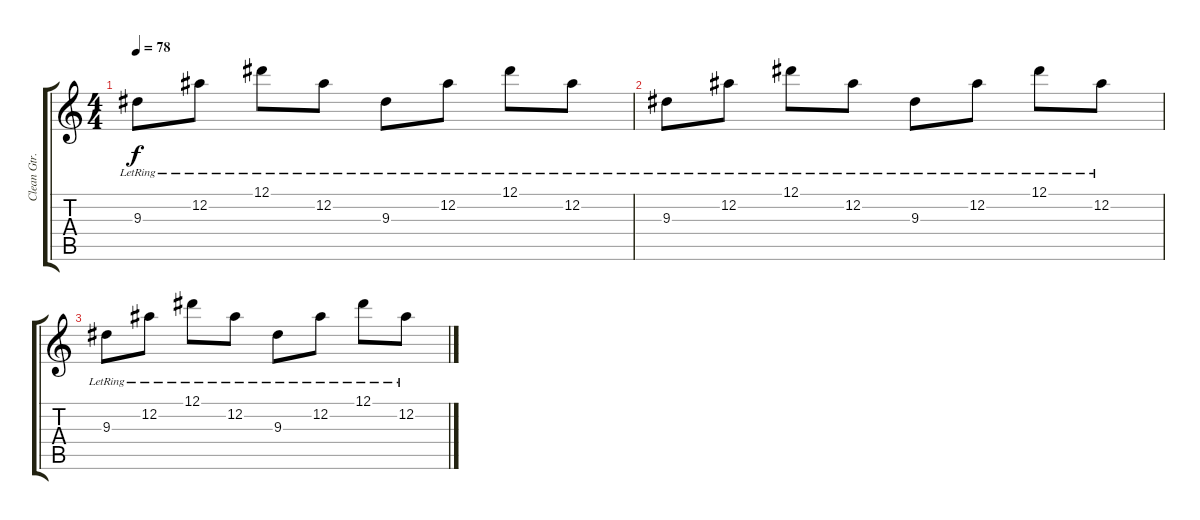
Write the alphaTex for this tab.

\track ("Clean Gtr." "Clean Gtr.") {instrument electricguitarclean}
\staff {score tabs}
\tuning (Eb4 Bb3 Gb3 Db3 Ab2 Db2) {hide}
\ts (4 4)
\tempo 78
\clef g2
\ks c
9.3{lr}.8{dy f} 12.2{lr}.8 12.1{lr}.8 12.2{lr}.8 9.3{lr}.8 12.2{lr}.8 12.1{lr}.8 12.2{lr}.8 |
9.3{lr}.8 12.2{lr}.8 12.1{lr}.8 12.2{lr}.8 9.3{lr}.8 12.2{lr}.8 12.1{lr}.8 12.2{lr}.8 |
9.3{lr}.8 12.2{lr}.8 12.1{lr}.8 12.2{lr}.8 9.3{lr}.8 12.2{lr}.8 12.1{lr}.8 12.2{lr}.8
